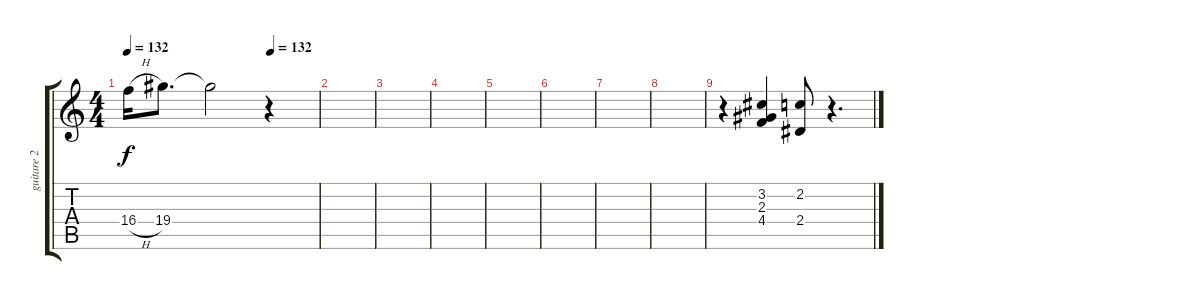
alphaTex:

\track ("guitare 2" "guitare 2") {instrument distortionguitar}
\staff {score tabs}
\tuning (Eb4 Bb3 Gb3 Db3 Ab2 Eb2) {hide}
\ts (4 4)
\tempo 132
\tempo (132 0.75)
\clef g2
\ks c
16.4{h}.16{dy f} 19.4.8{d} 19.4{t}.2 r.4 |
|
|
|
|
|
|
|
r.4 (3.2 2.3 4.4).4{volume 13 instrument electricguitarclean} (2.2 2.4).8 r.4{d}
